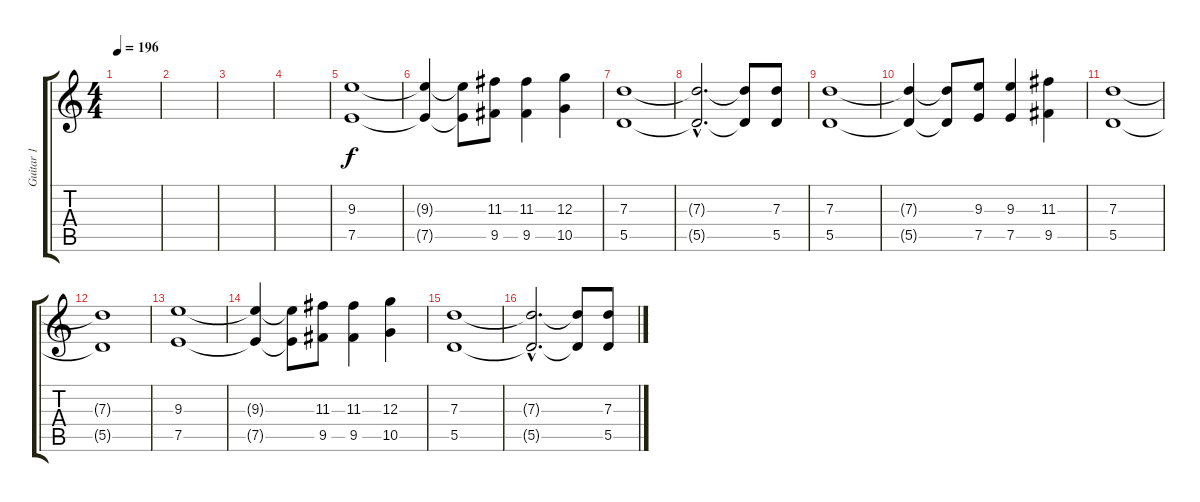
\track ("Guitar 1" "Guitar 1") {instrument distortionguitar}
\staff {score tabs}
\tuning (E4 B3 G3 D3 A2 E2) {hide}
\ts (4 4)
\tempo 196
\clef g2
\ks c
|
|
|
|
(9.3 7.5).1 |
(9.3{t} 7.5{t}).4 (9.3{t} 7.5{t}).8 (11.3 9.5).8 (11.3 9.5).4 (12.3 10.5).4 |
(7.3 5.5).1 |
(7.3{hac t} 5.5{hac t}).2{d} (7.3{t} 5.5{t}).8 (7.3 5.5).8 |
(7.3 5.5).1 |
(7.3{t} 5.5{t}).4 (7.3{t} 5.5{t}).8 (9.3 7.5).8 (9.3 7.5).4 (11.3 9.5).4 |
(7.3 5.5).1 |
(7.3{t} 5.5{t}).1 |
(9.3 7.5).1 |
(9.3{t} 7.5{t}).4 (9.3{t} 7.5{t}).8 (11.3 9.5).8 (11.3 9.5).4 (12.3 10.5).4 |
(7.3 5.5).1 |
(7.3{hac t} 5.5{hac t}).2{d} (7.3{t} 5.5{t}).8 (7.3 5.5).8
